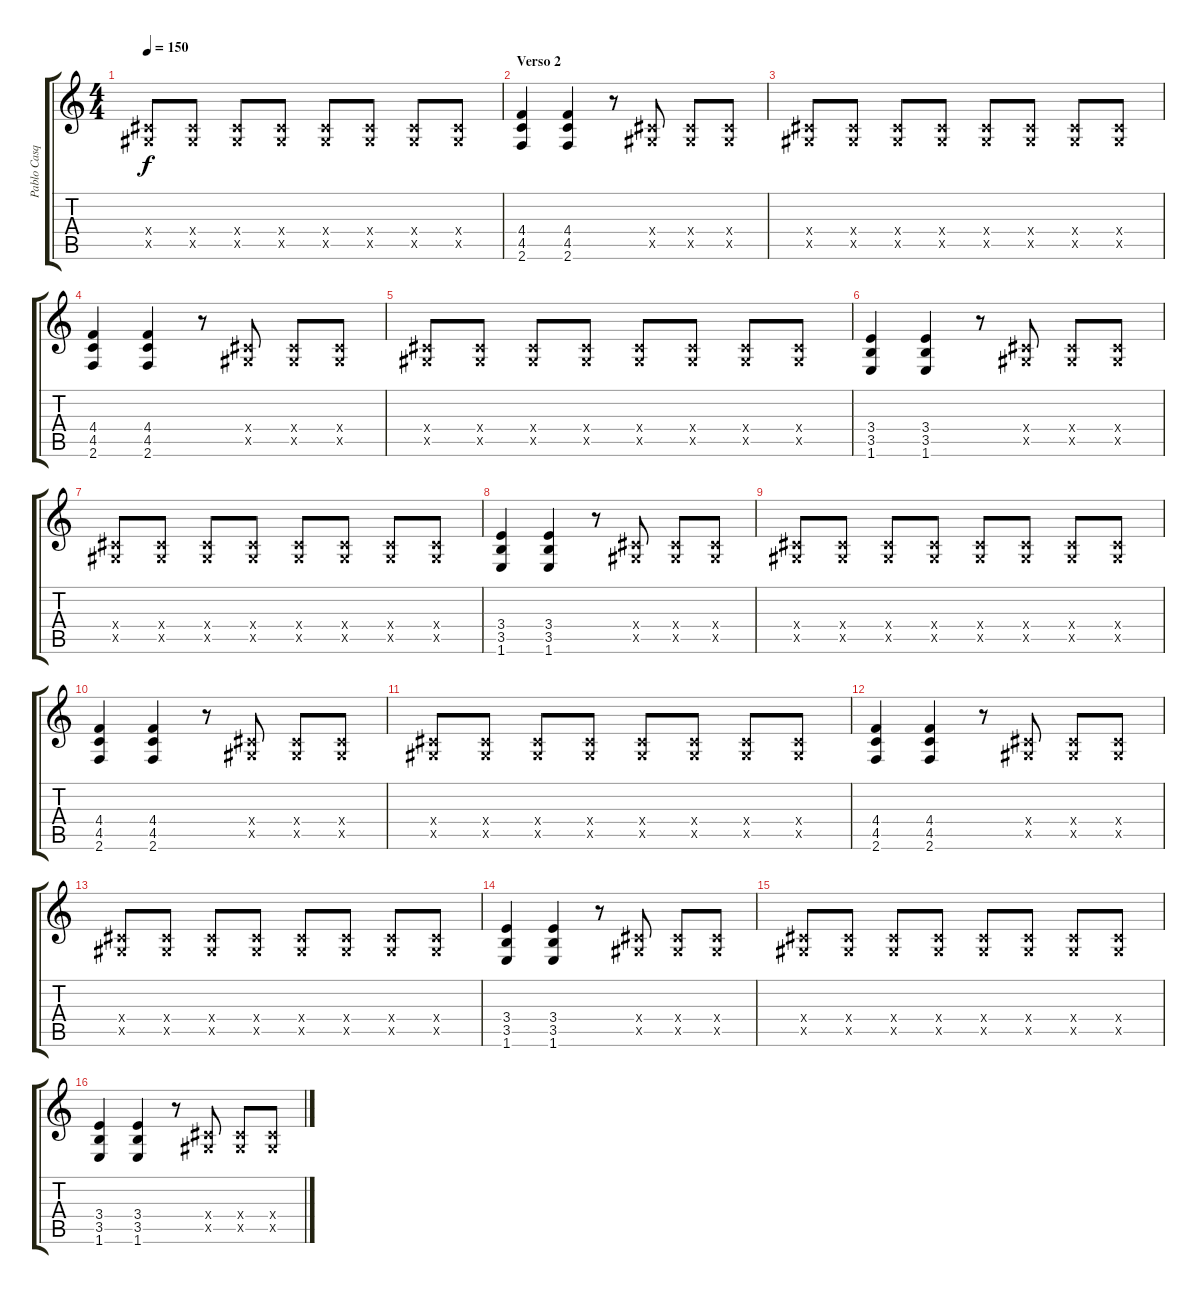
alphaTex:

\track ("Pablo Casquero" "Pablo Casq") {instrument distortionguitar}
\staff {score tabs}
\tuning (Eb4 Bb3 Gb3 Db3 Ab2 Eb2) {hide}
\ts (4 4)
\tempo 150
\clef g2
\ks c
(0.4{x} 0.5{x}).8{dy f} (0.4{x} 0.5{x}).8 (0.4{x} 0.5{x}).8 (0.4{x} 0.5{x}).8 (0.4{x} 0.5{x}).8 (0.4{x} 0.5{x}).8 (0.4{x} 0.5{x}).8 (0.4{x} 0.5{x}).8 |
\section ("" "Verso 2")
(4.4 4.5 2.6).4 (4.4 4.5 2.6).4 r.8 (0.4{x} 0.5{x}).8 (0.4{x} 0.5{x}).8 (0.4{x} 0.5{x}).8 |
(0.4{x} 0.5{x}).8 (0.4{x} 0.5{x}).8 (0.4{x} 0.5{x}).8 (0.4{x} 0.5{x}).8 (0.4{x} 0.5{x}).8 (0.4{x} 0.5{x}).8 (0.4{x} 0.5{x}).8 (0.4{x} 0.5{x}).8 |
(4.4 4.5 2.6).4 (4.4 4.5 2.6).4 r.8 (0.4{x} 0.5{x}).8 (0.4{x} 0.5{x}).8 (0.4{x} 0.5{x}).8 |
(0.4{x} 0.5{x}).8 (0.4{x} 0.5{x}).8 (0.4{x} 0.5{x}).8 (0.4{x} 0.5{x}).8 (0.4{x} 0.5{x}).8 (0.4{x} 0.5{x}).8 (0.4{x} 0.5{x}).8 (0.4{x} 0.5{x}).8 |
(3.4 3.5 1.6).4 (3.4 3.5 1.6).4 r.8 (0.4{x} 0.5{x}).8 (0.4{x} 0.5{x}).8 (0.4{x} 0.5{x}).8 |
(0.4{x} 0.5{x}).8 (0.4{x} 0.5{x}).8 (0.4{x} 0.5{x}).8 (0.4{x} 0.5{x}).8 (0.4{x} 0.5{x}).8 (0.4{x} 0.5{x}).8 (0.4{x} 0.5{x}).8 (0.4{x} 0.5{x}).8 |
(3.4 3.5 1.6).4 (3.4 3.5 1.6).4 r.8 (0.4{x} 0.5{x}).8 (0.4{x} 0.5{x}).8 (0.4{x} 0.5{x}).8 |
(0.4{x} 0.5{x}).8 (0.4{x} 0.5{x}).8 (0.4{x} 0.5{x}).8 (0.4{x} 0.5{x}).8 (0.4{x} 0.5{x}).8 (0.4{x} 0.5{x}).8 (0.4{x} 0.5{x}).8 (0.4{x} 0.5{x}).8 |
(4.4 4.5 2.6).4 (4.4 4.5 2.6).4 r.8 (0.4{x} 0.5{x}).8 (0.4{x} 0.5{x}).8 (0.4{x} 0.5{x}).8 |
(0.4{x} 0.5{x}).8 (0.4{x} 0.5{x}).8 (0.4{x} 0.5{x}).8 (0.4{x} 0.5{x}).8 (0.4{x} 0.5{x}).8 (0.4{x} 0.5{x}).8 (0.4{x} 0.5{x}).8 (0.4{x} 0.5{x}).8 |
(4.4 4.5 2.6).4 (4.4 4.5 2.6).4 r.8 (0.4{x} 0.5{x}).8 (0.4{x} 0.5{x}).8 (0.4{x} 0.5{x}).8 |
(0.4{x} 0.5{x}).8 (0.4{x} 0.5{x}).8 (0.4{x} 0.5{x}).8 (0.4{x} 0.5{x}).8 (0.4{x} 0.5{x}).8 (0.4{x} 0.5{x}).8 (0.4{x} 0.5{x}).8 (0.4{x} 0.5{x}).8 |
(3.4 3.5 1.6).4 (3.4 3.5 1.6).4 r.8 (0.4{x} 0.5{x}).8 (0.4{x} 0.5{x}).8 (0.4{x} 0.5{x}).8 |
(0.4{x} 0.5{x}).8 (0.4{x} 0.5{x}).8 (0.4{x} 0.5{x}).8 (0.4{x} 0.5{x}).8 (0.4{x} 0.5{x}).8 (0.4{x} 0.5{x}).8 (0.4{x} 0.5{x}).8 (0.4{x} 0.5{x}).8 |
(3.4 3.5 1.6).4 (3.4 3.5 1.6).4 r.8 (0.4{x} 0.5{x}).8 (0.4{x} 0.5{x}).8 (0.4{x} 0.5{x}).8
